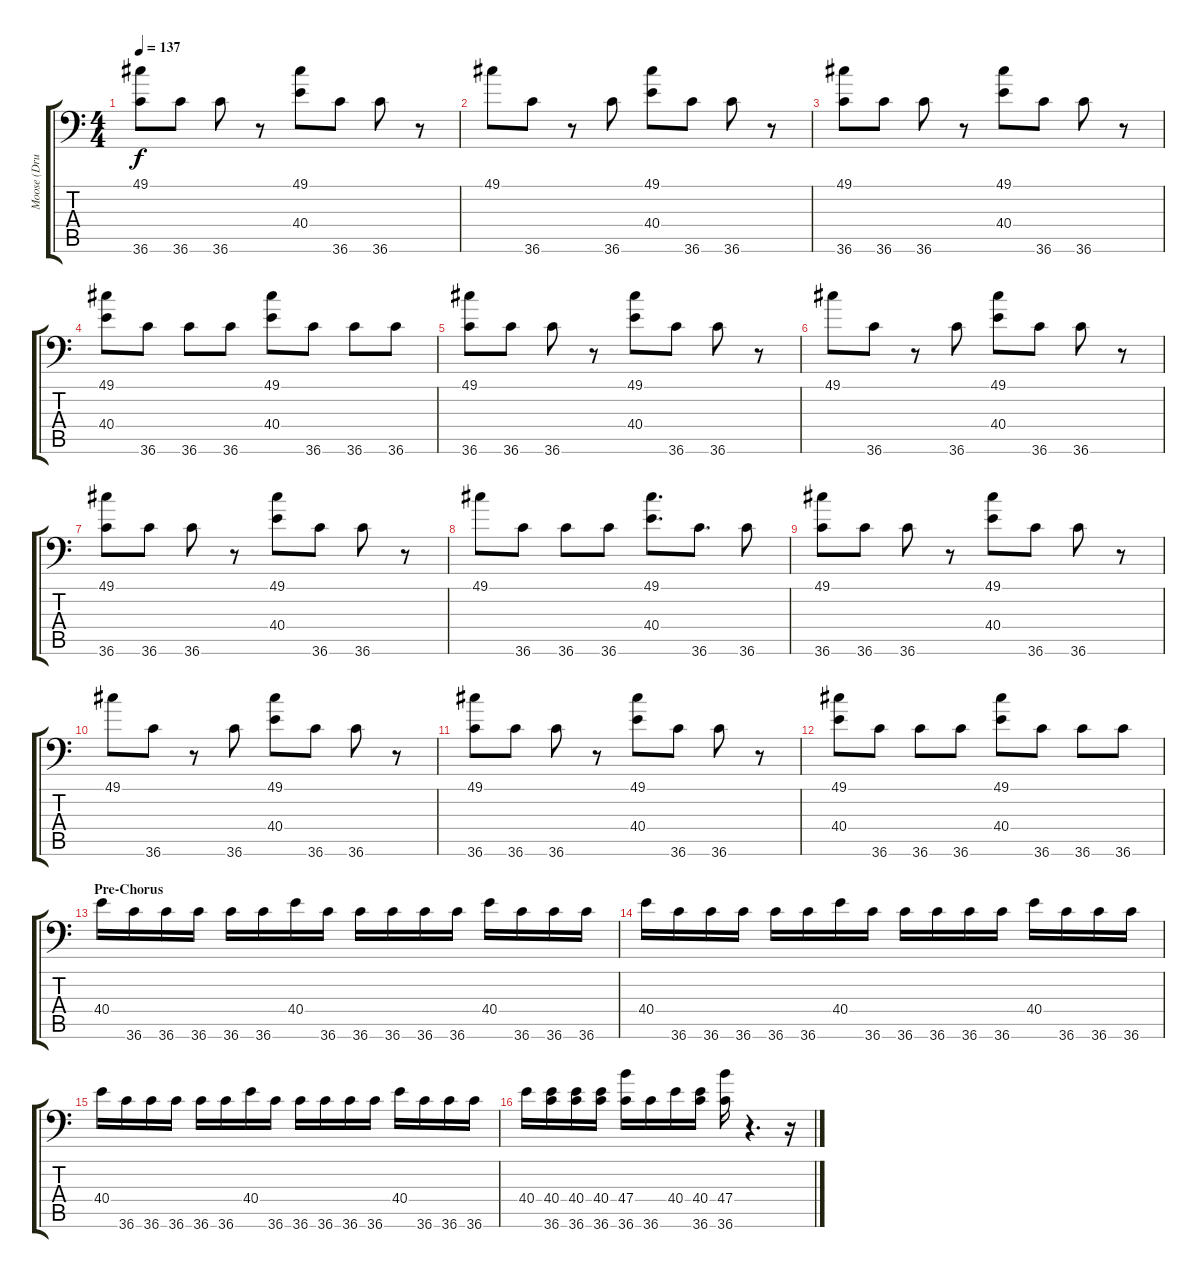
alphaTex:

\track ("Moose (Drums)" "Moose (Dru") {instrument acousticgrandpiano}
\staff {score tabs}
\tuning (C-1 C-1 C-1 C-1 C-1 C-1) {hide}
\ts (4 4)
\tempo 137
\clef f4
\ks c
(49.1 36.6).8{dy f} 36.6.8 36.6.8 r.8 (49.1 40.4).8 36.6.8 36.6.8 r.8 |
49.1.8 36.6.8 r.8 36.6.8 (49.1 40.4).8 36.6.8 36.6.8 r.8 |
(49.1 36.6).8 36.6.8 36.6.8 r.8 (49.1 40.4).8 36.6.8 36.6.8 r.8 |
(49.1 40.4).8 36.6.8 36.6.8 36.6.8 (49.1 40.4).8 36.6.8 36.6.8 36.6.8 |
(49.1 36.6).8 36.6.8 36.6.8 r.8 (49.1 40.4).8 36.6.8 36.6.8 r.8 |
49.1.8 36.6.8 r.8 36.6.8 (49.1 40.4).8 36.6.8 36.6.8 r.8 |
(49.1 36.6).8 36.6.8 36.6.8 r.8 (49.1 40.4).8 36.6.8 36.6.8 r.8 |
49.1.8 36.6.8 36.6.8 36.6.8 (49.1 40.4).8{d} 36.6.8{d} 36.6.8 |
(49.1 36.6).8 36.6.8 36.6.8 r.8 (49.1 40.4).8 36.6.8 36.6.8 r.8 |
49.1.8 36.6.8 r.8 36.6.8 (49.1 40.4).8 36.6.8 36.6.8 r.8 |
(49.1 36.6).8 36.6.8 36.6.8 r.8 (49.1 40.4).8 36.6.8 36.6.8 r.8 |
(49.1 40.4).8 36.6.8 36.6.8 36.6.8 (49.1 40.4).8 36.6.8 36.6.8 36.6.8 |
\section ("" "Pre-Chorus")
40.4.16 36.6.16 36.6.16 36.6.16 36.6.16 36.6.16 40.4.16 36.6.16 36.6.16 36.6.16 36.6.16 36.6.16 40.4.16 36.6.16 36.6.16 36.6.16 |
40.4.16 36.6.16 36.6.16 36.6.16 36.6.16 36.6.16 40.4.16 36.6.16 36.6.16 36.6.16 36.6.16 36.6.16 40.4.16 36.6.16 36.6.16 36.6.16 |
40.4.16 36.6.16 36.6.16 36.6.16 36.6.16 36.6.16 40.4.16 36.6.16 36.6.16 36.6.16 36.6.16 36.6.16 40.4.16 36.6.16 36.6.16 36.6.16 |
40.4.16 (40.4 36.6).16 (40.4 36.6).16 (40.4 36.6).16 (47.4 36.6).16 36.6.16 40.4.16 (40.4 36.6).16 (47.4 36.6).16 r.4{d} r.16
